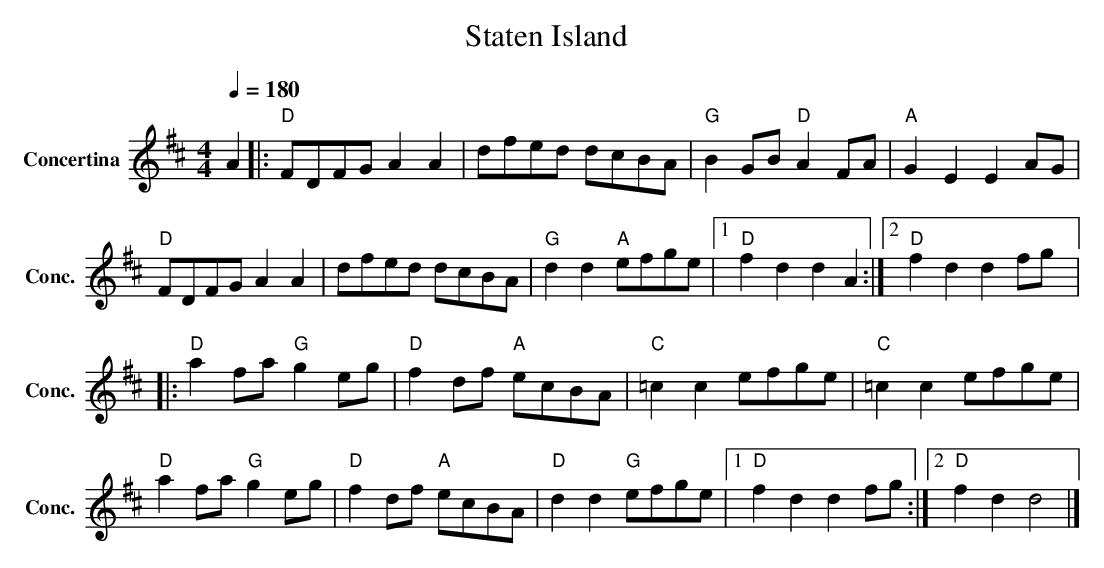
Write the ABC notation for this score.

X:1
T:Staten Island
L:1/8
Q:1/4=180
M:4/4
K:D
V:1 treble nm="Concertina" snm="Conc."
V:1
 A2 |:"D" FDFG A2 A2 | dfed dcBA |"G" B2 GB"D" A2 FA |"A" G2 E2 E2 AG |$"D" FDFG A2 A2 | %6
 dfed dcBA |"G" d2 d2"A" efge |1"D" f2 d2 d2 A2 :|2"D" f2 d2 d2 fg |:$"D" a2 fa"G" g2 eg | %11
"D" f2 df"A" ecBA |"C" =c2 c2 efge |"C" =c2 c2 efge |$"D" a2 fa"G" g2 eg |"D" f2 df"A" ecBA | %16
"D" d2 d2"G" efge |1"D" f2 d2 d2 fg :|2"D" f2 d2 d4 |] %19
